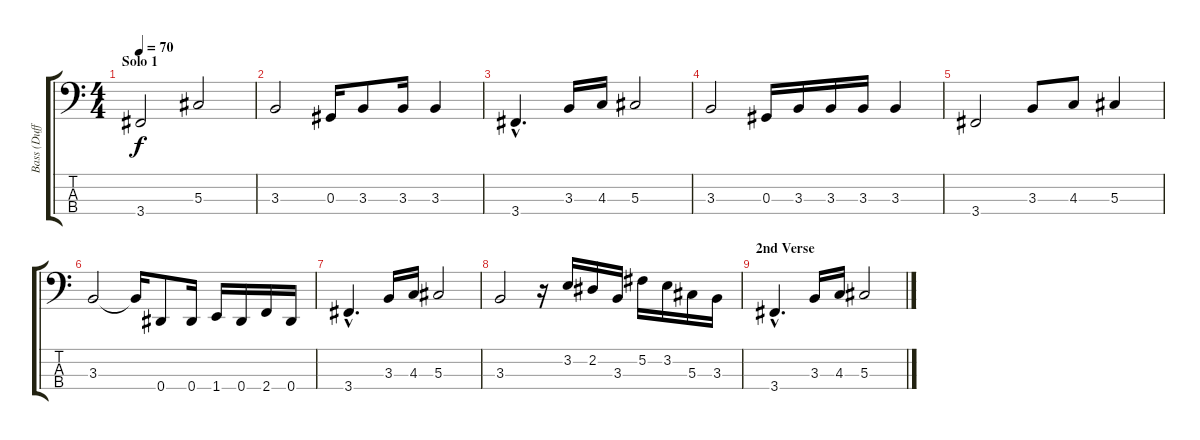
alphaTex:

\track ("Bass (Duff)" "Bass (Duff") {instrument electricbasspick}
\staff {score tabs}
\tuning (Gb2 Db2 Ab1 Eb1) {hide}
\ts (4 4)
\section ("" "Solo 1")
\tempo 70
\clef f4
\ks c
3.4.2{dy f instrument electricbasspick} 5.3.2 |
3.3.2 0.3.16 3.3.8 3.3.16 3.3.4 |
3.4{hac}.4{d} 3.3.16 4.3.16 5.3.2 |
3.3.2 0.3.16 3.3.16 3.3.16 3.3.16 3.3.4 |
3.4.2 3.3.8 4.3.8 5.3.4 |
3.3.2 3.3{t}.16 0.4.8 0.4.16 1.4.16 0.4.16 2.4.16 0.4.16 |
3.4{hac}.4{d} 3.3.16 4.3.16 5.3.2 |
3.3.2 r.16 3.2.16 2.2.16 3.3.16 5.2.16 3.2.16 5.3.16 3.3.16 |
\section ("" "2nd Verse")
3.4{hac}.4{d} 3.3.16 4.3.16 5.3.2
